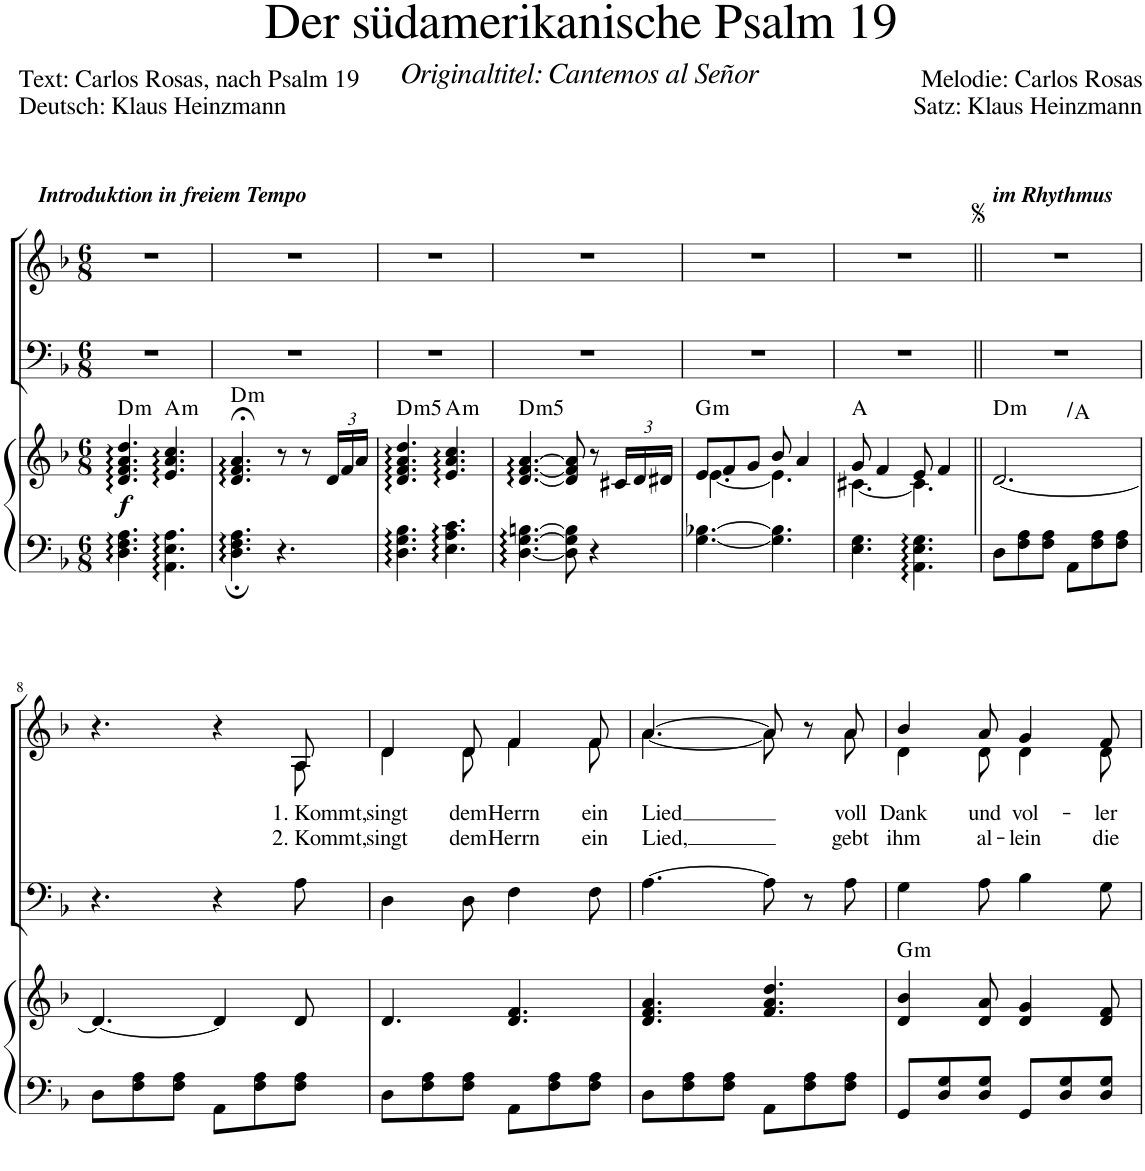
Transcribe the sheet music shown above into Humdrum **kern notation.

**kern	**kern	**dynam	**harte	**kern	**kern	**text	**text	**text
*part3	*part3	*part3	*part3	*part2	*part1	*part1	*part1	*part1
*staff4	*staff3	*staff3/4	*	*staff2	*staff1	*staff1	*staff1	*staff1
*I"Piano	*	*	*	*I"Tenor/Bass	*I"Soprano/Alto	*	*	*
*I'Pno	*	*	*	*	*	*	*	*
*clefF4	*clefG2	*	*	*clefF4	*clefG2	*	*	*
*k[b-]	*k[b-]	*	*	*k[b-]	*k[b-]	*	*	*
*M6/8	*M6/8	*	*	*M6/8	*M6/8	*	*	*
=1	=1	=1	=1	=1	=1	=1	=1	=1
!	!	!	!	!	!LO:TX:a:Bi:t=Introduktion in freiem Tempo	!	!	!
!	!	!LO:DY:b	!LO:H:kt=m	!	!	!	!	!
4.D\:: 4.F\:: 4.A\::	4.d/:: 4.f/:: 4.a/:: 4.dd/::	f	D:min	2.r	2.r	.	.	.
!	!	!	!LO:H:kt=m	!	!	!	!	!
4.AA\:: 4.E\:: 4.A\::	4.e/:: 4.a/:: 4.cc/::	.	A:min	.	.	.	.	.
=2	=2	=2	=2	=2	=2	=2	=2	=2
!	!	!	!LO:H:kt=m	!	!	!	!	!
4.D\::; 4.F\::; 4.A\::;	4.d/::;< 4.f/::;< 4.a/::;<	.	D:min	2.r	2.r	.	.	.
4.r	8r	.	.	.	.	.	.	.
.	8r	.	.	.	.	.	.	.
*	*Xbrackettup	*	*	*	*	*	*	*
.	24d/LL	.	.	.	.	.	.	.
.	24f/	.	.	.	.	.	.	.
.	24a/JJ	.	.	.	.	.	.	.
=3	=3	=3	=3	=3	=3	=3	=3	=3
!	!	!	!LO:H:kt=m5	!	!	!	!	!
4.D\:: 4.G\:: 4.B-\::	4.d/:: 4.f/:: 4.a/:: 4.dd/::	.	D:(1,5)	2.r	2.r	.	.	.
!	!	!	!LO:H:kt=m	!	!	!	!	!
4.E\:: 4.A\:: 4.c\::	4.e/:: 4.a/:: 4.cc/::	.	A:min	.	.	.	.	.
=4	=4	=4	=4	=4	=4	=4	=4	=4
!	!	!	!LO:H:kt=m5	!	!	!	!	!
[4.D\:: [4.G\:: [4.Bn\::	[4.d/:: [4.f/:: [4.a/::	.	D:(1,5)	2.r	2.r	.	.	.
8D\] 8G\] 8B\]	8d/] 8f/] 8a/]	.	.	.	.	.	.	.
4r	8r	.	.	.	.	.	.	.
.	24c#X/LL	.	.	.	.	.	.	.
.	24d/	.	.	.	.	.	.	.
.	24d#X/JJ	.	.	.	.	.	.	.
=5	=5	=5	=5	=5	=5	=5	=5	=5
*	*^	*	*	*	*	*	*	*
!	!	!	!	!LO:H:kt=m	!	!	!	!	!
[4.G\ [4.B-X\	8e/L	[4.e\	.	G:min	2.r	2.r	.	.	.
.	8f/	.	.	.	.	.	.	.	.
.	8g/J	.	.	.	.	.	.	.	.
4.G\] 4.B-\]	8b-/	4.e\]	.	.	.	.	.	.	.
.	4a/	.	.	.	.	.	.	.	.
=6	=6	=6	=6	=6	=6	=6	=6	=6	=6
4.E\ 4.G\	8g/	[4.c#X\	.	A:maj	2.r	2.r	.	.	.
.	4f/	.	.	.	.	.	.	.	.
4.AA\:: 4.E\:: 4.G\::	8e/	4.c#\]	.	.	.	.	.	.	.
.	4f/	.	.	.	.	.	.	.	.
*	*v	*v	*	*	*	*	*	*	*
=7||	=7||	=7||	=7||	=7||	=7||	=7||	=7||	=7||
!	!	!	!LO:H:n=1:kt=m	!	!LO:TX:a:Bi:t=im Rhythmus	!	!	!
!	!	!	!LO:H:n=2:kt=N.C.	!	!	!	!	!
8D\L	[2.d/	.	D:min N	2.r	2.r	.	.	.
8F\ 8A\	.	.	.	.	.	.	.	.
8F\ 8A\J	.	.	.	.	.	.	.	.
8AA\L	.	.	.	.	.	.	.	.
8F\ 8A\	.	.	.	.	.	.	.	.
8F\ 8A\J	.	.	.	.	.	.	.	.
!!LO:LB:g=z
=8	=8	=8	=8	=8	=8	=8	=8	=8
*	*	*	*	*	*^	*	*	*
8D\L	4.d/_	.	.	4.r	4.r	4.ryy	.	.	.
8F\ 8A\	.	.	.	.	.	.	.	.	.
8F\ 8A\J	.	.	.	.	.	.	.	.	.
8AA\L	4d/]	.	.	4r	4r	4ryy	.	.	.
8F\ 8A\	.	.	.	.	.	.	.	.	.
!	!	!	!	!	!	!	!	!LO:LY:b	!LO:LY:b
8F\ 8A\J	8d/	.	.	8A\	8A/	8A\	.	1. Kommt,	2. Kommt,
=9	=9	=9	=9	=9	=9	=9	=9	=9	=9
!	!	!	!	!	!	!	!	!LO:LY:b	!LO:LY:b
8D\L	4.d/	.	.	4D\	4d/	4d\	.	singt	singt
8F\ 8A\	.	.	.	.	.	.	.	.	.
!	!	!	!	!	!	!	!	!LO:LY:b	!LO:LY:b
8F\ 8A\J	.	.	.	8D\	8d/	8d\	.	dem	dem
!	!	!	!	!	!	!	!	!LO:LY:b	!LO:LY:b
8AA\L	4.d/ 4.f/	.	.	4F\	4f/	4f\	.	Herrn	Herrn
8F\ 8A\	.	.	.	.	.	.	.	.	.
!	!	!	!	!	!	!	!	!LO:LY:b	!LO:LY:b
8F\ 8A\J	.	.	.	8F\	8f/	8f\	.	ein	ein
=10	=10	=10	=10	=10	=10	=10	=10	=10	=10
!	!	!	!	!	!	!	!	!LO:LY:b	!LO:LY:b
8D\L	4.d/ 4.f/ 4.a/	.	.	[4.A\	[4.a/	[4.a\	.	Lied	Lied,
8F\ 8A\	.	.	.	.	.	.	.	.	.
8F\ 8A\J	.	.	.	.	.	.	.	.	.
8AA\L	4.f/ 4.a/ 4.dd/	.	.	8A\]	8a/]	8a\]	.	.	.
8F\ 8A\	.	.	.	8r	8r	8ryy	.	.	.
!	!	!	!	!	!	!	!	!LO:LY:b	!LO:LY:b
8F\ 8A\J	.	.	.	8A\	8a/	8a\	.	voll	gebt
=11	=11	=11	=11	=11	=11	=11	=11	=11	=11
!	!	!	!LO:H:kt=m	!	!	!	!	!LO:LY:b	!LO:LY:b
8GG/L	4d/ 4b-/	.	G:min	4G\	4b-/	4d\	.	Dank	ihm
8D/ 8G/	.	.	.	.	.	.	.	.	.
!	!	!	!	!	!	!	!	!LO:LY:b	!LO:LY:b
8D/ 8G/J	8d/ 8a/	.	.	8A\	8a/	8d\	.	und	al-
!	!	!	!	!	!	!	!	!LO:LY:b	!LO:LY:b
8GG/L	4d/ 4g/	.	.	4B-\	4g/	4d\	.	vol-	-lein
8D/ 8G/	.	.	.	.	.	.	.	.	.
!	!	!	!	!	!	!	!	!LO:LY:b	!LO:LY:b
8D/ 8G/J	8d/ 8f/	.	.	8G\	8f/	8d\	.	-ler	die
*	*	*	*	*	*v	*v	*	*	*
=	=	=	=	=	=	=	=	=
*-	*-	*-	*-	*-	*-	*-	*-	*-
